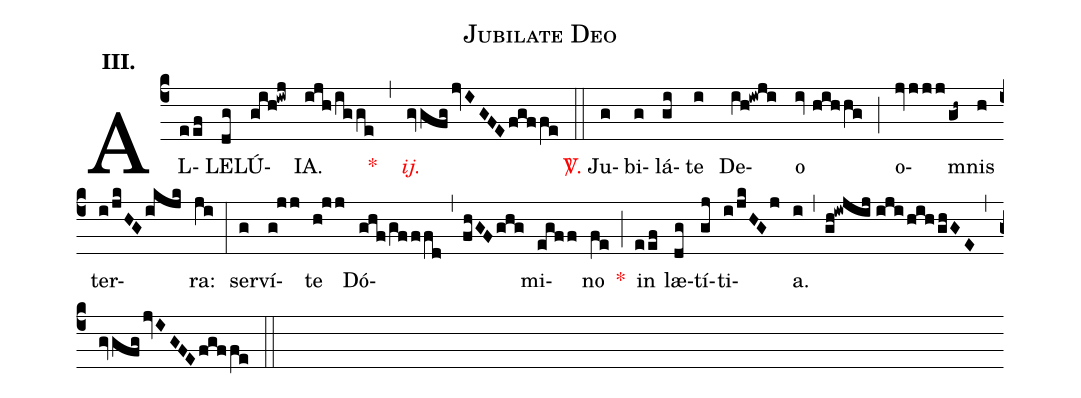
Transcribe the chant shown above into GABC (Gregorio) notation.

name:Jubilate Deo;
mode:III.;
office-part:Alleluia;
%%
(c4) AL(eef)LE(dg)LÚ(gih!iwj)IA.(ijh/igge) <v>\red{*}</v>(,) <v>\redit{ij.}</v>(gvgfgjvIGFEfgffe) (::) <v>\red{\Vbar.}</v> Ju(g)bi(g)lá(gi)te(i) De(ih!iwji)o(iv//hihhg) (;) o(jvjjj/gh~)mnis(h) ter(i/jkHGikjk)ra:(ji) (:) ser(g)ví(g!jj)te(h!jj) Dó(ghf/gfffd/,/fhGFghg)mi(egff)no(fe) <v>\red{*}</v>(;) in(eef) læ(dg)tí(gj)ti(i/jkHGj)a.(i) (,) (gh!iwjij//iji/hih/ghGE) (,) (gvgfgjvIGFEfgffe) (::)
